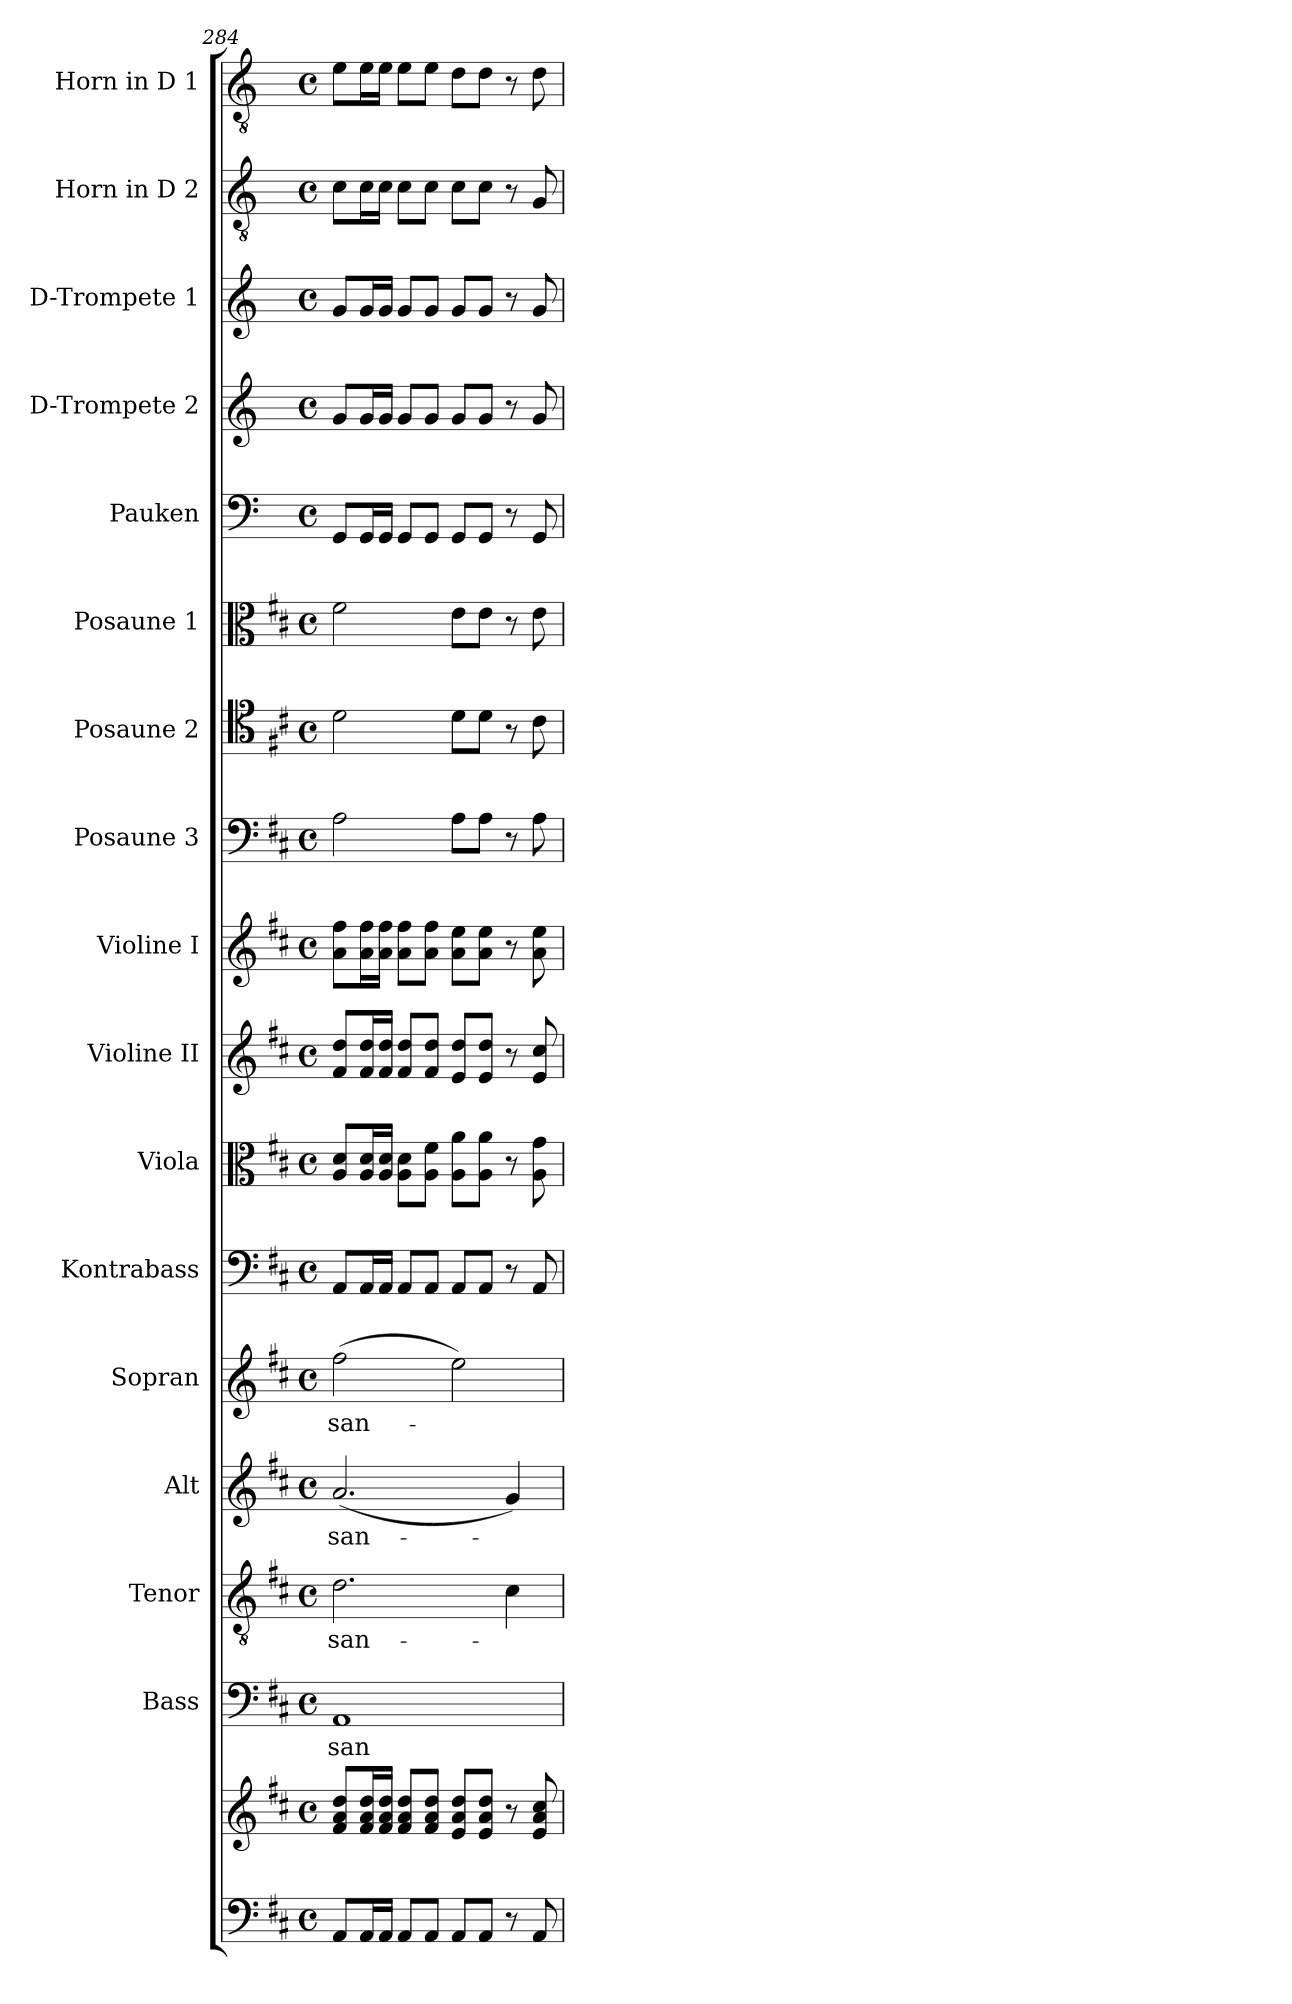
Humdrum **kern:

**kern	**kern	**kern	**text	**kern	**text	**kern	**text	**kern	**text	**kern	**kern	**kern	**kern	**kern	**kern	**kern	**kern	**kern	**kern	**kern	**kern
*part17	*part17	*part16	*part16	*part15	*part15	*part14	*part14	*part13	*part13	*part12	*part11	*part10	*part9	*part8	*part7	*part6	*part5	*part4	*part3	*part2	*part1
*staff18	*staff17	*staff16	*staff16	*staff15	*staff15	*staff14	*staff14	*staff13	*staff13	*staff12	*staff11	*staff10	*staff9	*staff8	*staff7	*staff6	*staff5	*staff4	*staff3	*staff2	*staff1
*	*	*I"Bass	*	*I"Tenor	*	*I"Alt	*	*I"Sopran	*	*I"Kontrabass	*I"Viola	*I"Violine II	*I"Violine I	*I"Posaune 3	*I"Posaune 2	*I"Posaune 1	*I"Pauken	*I"D-Trompete 2	*I"D-Trompete 1	*I"Horn in D 2	*I"Horn in D 1
*	*	*I'B.	*	*I'T.	*	*I'A.	*	*I'S.	*	*I'Kb.	*I'Vla.	*I'Vl. II	*I'Vl. I	*I'Pos. 3	*I'Pos. 2	*I'Pos. 1	*I'Pk.	*I'D Trp. 2	*I'D Trp. 1	*I'Hrn. 2	*I'Hrn. 1
*clefF4	*clefG2	*clefF4	*	*clefGv2	*	*clefG2	*	*clefG2	*	*clefF4	*clefC3	*clefG2	*clefG2	*clefF4	*clefC4	*clefC3	*clefF4	*clefG2	*clefG2	*clefGv2	*clefGv2
*	*	*	*	*	*	*	*	*	*	*ITrd7c12	*	*	*	*	*	*	*ITrd-1c-2	*ITrd-1c-2	*ITrd-1c-2	*ITrd-1c-2	*ITrd-1c-2
*k[f#c#]	*k[f#c#]	*k[f#c#]	*	*k[f#c#]	*	*k[f#c#]	*	*k[f#c#]	*	*k[f#c#]	*k[f#c#]	*k[f#c#]	*k[f#c#]	*k[f#c#]	*k[f#c#]	*k[f#c#]	*k[f#c#]	*k[f#c#]	*k[f#c#]	*k[f#c#]	*k[f#c#]
*D:	*D:	*D:	*	*D:	*	*D:	*	*D:	*	*D:	*D:	*D:	*D:	*D:	*D:	*D:	*D:	*D:	*D:	*D:	*D:
*M4/4	*M4/4	*M4/4	*	*M4/4	*	*M4/4	*	*M4/4	*	*M4/4	*M4/4	*M4/4	*M4/4	*M4/4	*M4/4	*M4/4	*M4/4	*M4/4	*M4/4	*M4/4	*M4/4
*met(c)	*met(c)	*met(c)	*	*met(c)	*	*met(c)	*	*met(c)	*	*met(c)	*met(c)	*met(c)	*met(c)	*met(c)	*met(c)	*met(c)	*met(c)	*met(c)	*met(c)	*met(c)	*met(c)
=284	=284	=284	=284	=284	=284	=284	=284	=284	=284	=284	=284	=284	=284	=284	=284	=284	=284	=284	=284	=284	=284
!	!	!	!LO:LY:b	!	!LO:LY:b	!	!LO:LY:b	!	!LO:LY:b	!	!	!	!	!	!	!	!	!	!	!	!
8AA/L	8f#/ 8a/ 8dd/L	1AA	-san-	2.d\	-san-	(<2.a/	-san-	(>2ff#\	-san-	8AAA/L	8A/ 8d/L	8f#/ 8dd/L	8a\ 8ff#\L	2A\	2d\	2f#\	8AA/L	8a/L	8a/L	8d\L	8f#\L
16AA/L	16f#/ 16a/ 16dd/L	.	.	.	.	.	.	.	.	16AAA/L	16A/ 16d/L	16f#/ 16dd/L	16a\ 16ff#\L	.	.	.	16AA/L	16a/L	16a/L	16d\L	16f#\L
16AA/JJ	16f#/ 16a/ 16dd/JJ	.	.	.	.	.	.	.	.	16AAA/JJ	16A/ 16d/JJ	16f#/ 16dd/JJ	16a\ 16ff#\JJ	.	.	.	16AA/JJ	16a/JJ	16a/JJ	16d\JJ	16f#\JJ
8AA/L	8f#/ 8a/ 8dd/L	.	.	.	.	.	.	.	.	8AAA/L	8A\ 8d\L	8f#/ 8dd/L	8a\ 8ff#\L	.	.	.	8AA/L	8a/L	8a/L	8d\L	8f#\L
8AA/J	8f#/ 8a/ 8dd/J	.	.	.	.	.	.	.	.	8AAA/J	8A\ 8f#\J	8f#/ 8dd/J	8a\ 8ff#\J	.	.	.	8AA/J	8a/J	8a/J	8d\J	8f#\J
8AA/L	8e/ 8a/ 8dd/L	.	.	.	.	.	.	2ee\)	.	8AAA/L	8A\ 8a\L	8e/ 8dd/L	8a\ 8ee\L	8A\L	8d\L	8e\L	8AA/L	8a/L	8a/L	8d\L	8e\L
8AA/J	8e/ 8a/ 8dd/J	.	.	.	.	.	.	.	.	8AAA/J	8A\ 8a\J	8e/ 8dd/J	8a\ 8ee\J	8A\J	8d\J	8e\J	8AA/J	8a/J	8a/J	8d\J	8e\J
8r	8r	.	.	4c#\	.	4g/)	.	.	.	8r	8r	8r	8r	8r	8r	8r	8r	8r	8r	8r	8r
8AA/	8e/ 8a/ 8cc#/	.	.	.	.	.	.	.	.	8AAA/	8A\ 8g\	8e/ 8cc#/	8a\ 8ee\	8A\	8c#\	8e\	8AA/	8a/	8a/	8A/	8e\
=	=	=	=	=	=	=	=	=	=	=	=	=	=	=	=	=	=	=	=	=	=
*-	*-	*-	*-	*-	*-	*-	*-	*-	*-	*-	*-	*-	*-	*-	*-	*-	*-	*-	*-	*-	*-
